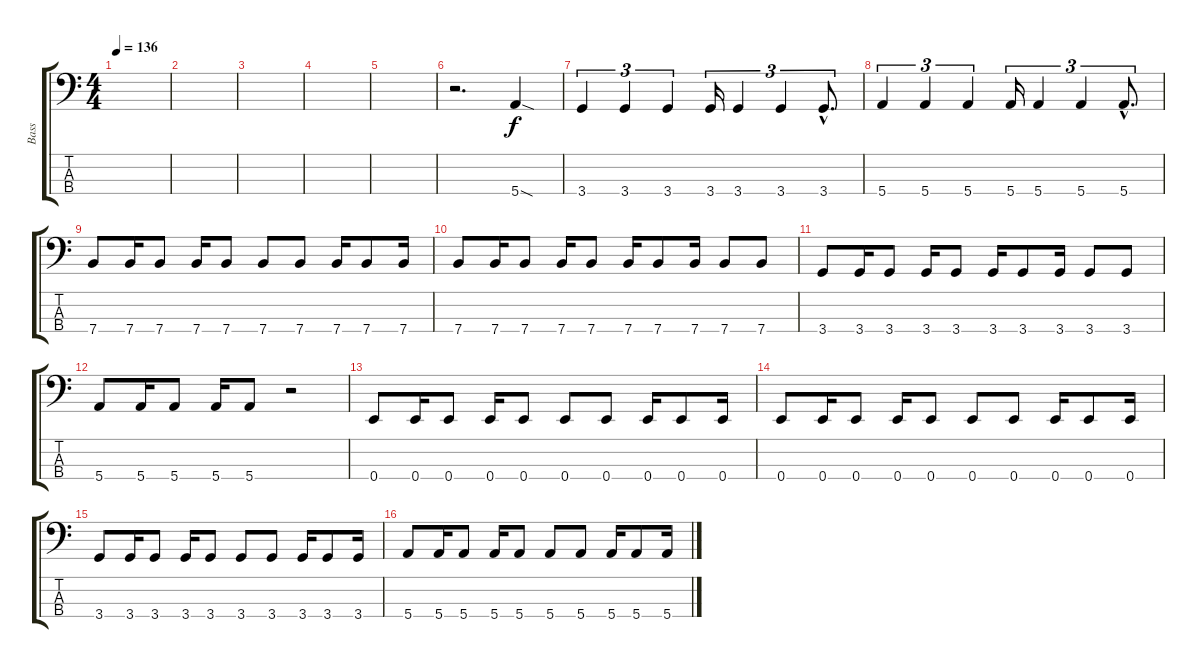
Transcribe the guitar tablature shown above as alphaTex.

\track ("Bass" "Bass") {instrument electricbassfinger}
\staff {score tabs}
\tuning (G2 D2 A1 E1) {hide}
\ts (4 4)
\tempo 136
\clef f4
\ks c
|
|
|
|
|
r.2{d} 5.4{sod}.4 |
3.4.4{tu (3 2)} 3.4.4{tu (3 2)} 3.4.4{tu (3 2)} 3.4.16{tu (3 2)} 3.4.4{tu (3 2)} 3.4.4{tu (3 2)} 3.4{hac}.8{d tu (3 2)} |
5.4.4{tu (3 2)} 5.4.4{tu (3 2)} 5.4.4{tu (3 2)} 5.4.16{tu (3 2)} 5.4.4{tu (3 2)} 5.4.4{tu (3 2)} 5.4{hac}.8{d tu (3 2)} |
7.4.8 7.4.16 7.4.8 7.4.16 7.4.8 7.4.8 7.4.8 7.4.16 7.4.8 7.4.16 |
7.4.8 7.4.16 7.4.8 7.4.16 7.4.8 7.4.16 7.4.8 7.4.16 7.4.8 7.4.8 |
3.4.8 3.4.16 3.4.8 3.4.16 3.4.8 3.4.16 3.4.8 3.4.16 3.4.8 3.4.8 |
5.4.8 5.4.16 5.4.8 5.4.16 5.4.8 r.2 |
0.4.8 0.4.16 0.4.8 0.4.16 0.4.8 0.4.8 0.4.8 0.4.16 0.4.8 0.4.16 |
0.4.8 0.4.16 0.4.8 0.4.16 0.4.8 0.4.8 0.4.8 0.4.16 0.4.8 0.4.16 |
3.4.8 3.4.16 3.4.8 3.4.16 3.4.8 3.4.8 3.4.8 3.4.16 3.4.8 3.4.16 |
5.4.8 5.4.16 5.4.8 5.4.16 5.4.8 5.4.8 5.4.8 5.4.16 5.4.8 5.4.16
